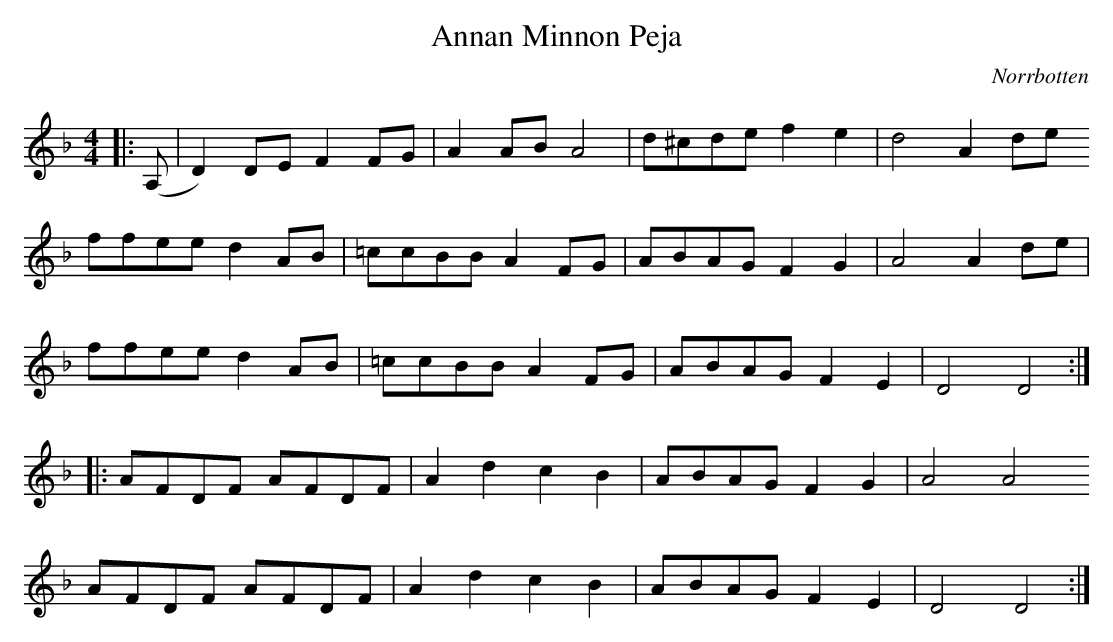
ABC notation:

X:1
T:Annan Minnon Peja
O:Norrbotten
M:4/4
L:1/8
K:Dm
||:(A, | D2)DE  F2FG | A2AB  A4 | d^cde  f2 e2 | d4 A2de
ffee d2AB | =ccBB A2FG | ABAG F2G2 | A4 A2de |
ffee d2AB | =ccBB A2FG | ABAG F2E2 | D4 D4 :|
|: AFDF AFDF | A2d2 c2B2 | ABAG F2G2 | A4 A4
AFDF AFDF | A2d2 c2B2 | ABAG F2E2 | D4 D4 :|
